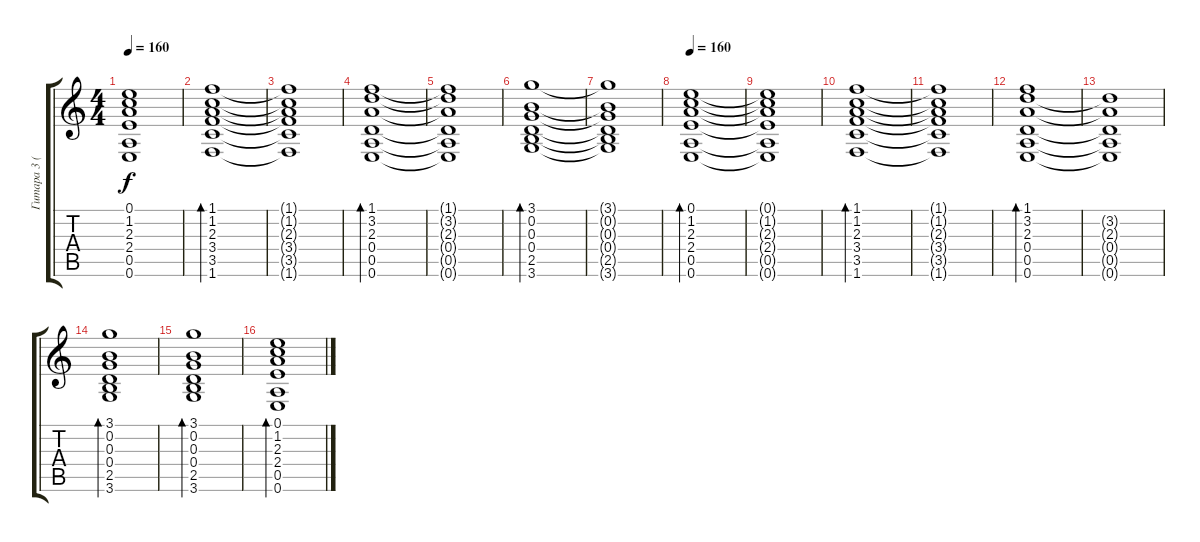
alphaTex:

\track ("Гитара 3 (акустика)" "Гитара 3 (") {instrument acousticguitarsteel}
\staff {score tabs}
\tuning (E4 B3 G3 D3 A2 E2) {hide}
\ts (4 4)
\tempo 160
\clef g2
\ks c
(0.1{t} 1.2{t} 2.3{t} 2.4{t} 0.5{t} 0.6{t}).1{dy f} |
(1.1 1.2 2.3 3.4 3.5 1.6).1{bd 60} |
(1.1{t} 1.2{t} 2.3{t} 3.4{t} 3.5{t} 1.6{t}).1 |
(1.1 3.2 2.3 0.4 0.5 0.6).1{bd 60} |
(1.1{t} 3.2{t} 2.3{t} 0.4{t} 0.5{t} 0.6{t}).1 |
(3.1 0.2 0.3 0.4 2.5 3.6).1{bd 60} |
(3.1{t} 0.2{t} 0.3{t} 0.4{t} 2.5{t} 3.6{t}).1 |
\tempo 160
(0.1 1.2 2.3 2.4 0.5 0.6).1{bd 60} |
(0.1{t} 1.2{t} 2.3{t} 2.4{t} 0.5{t} 0.6{t}).1 |
(1.1 1.2 2.3 3.4 3.5 1.6).1{bd 60} |
(1.1{t} 1.2{t} 2.3{t} 3.4{t} 3.5{t} 1.6{t}).1 |
(1.1 3.2 2.3 0.4 0.5 0.6).1{bd 60} |
(3.2{t} 2.3{t} 0.4{t} 0.5{t} 0.6{t}).1 |
(3.1 0.2 0.3 0.4 2.5 3.6).1{bd 60} |
(3.1 0.2 0.3 0.4 2.5 3.6).1{bd 60} |
(0.1 1.2 2.3 2.4 0.5 0.6).1{bd 60}
